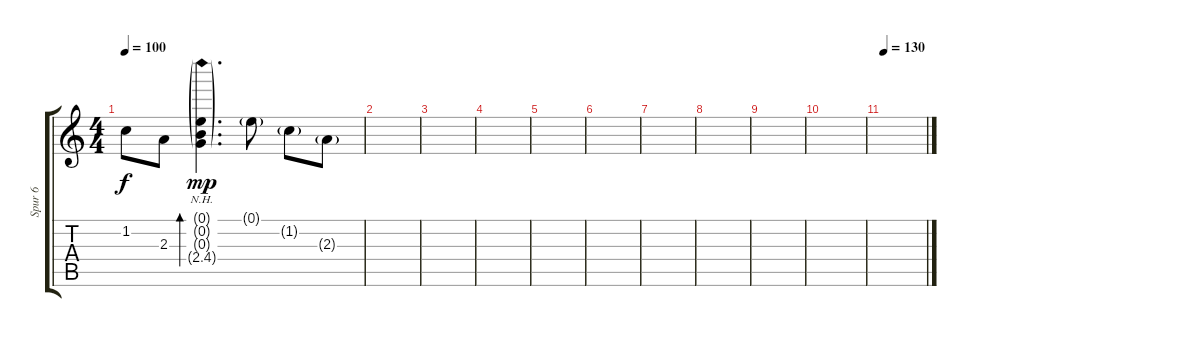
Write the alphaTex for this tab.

\track ("Spur 6" "Spur 6") {instrument electricguitarclean}
\staff {score tabs}
\tuning (E4 B3 G3 D3 A2 E2) {hide}
\ts (4 4)
\tempo 100
\clef g2
\ks c
1.2.8{dy f} 2.3.8 (0.1{g} 0.2{g} 0.3{g} 2.4{nh g}).4{d bd 60 dy mp} 0.1{g}.8 1.2{g}.8 2.3{g}.8 |
|
|
|
|
|
|
|
|
|
\tempo 130
